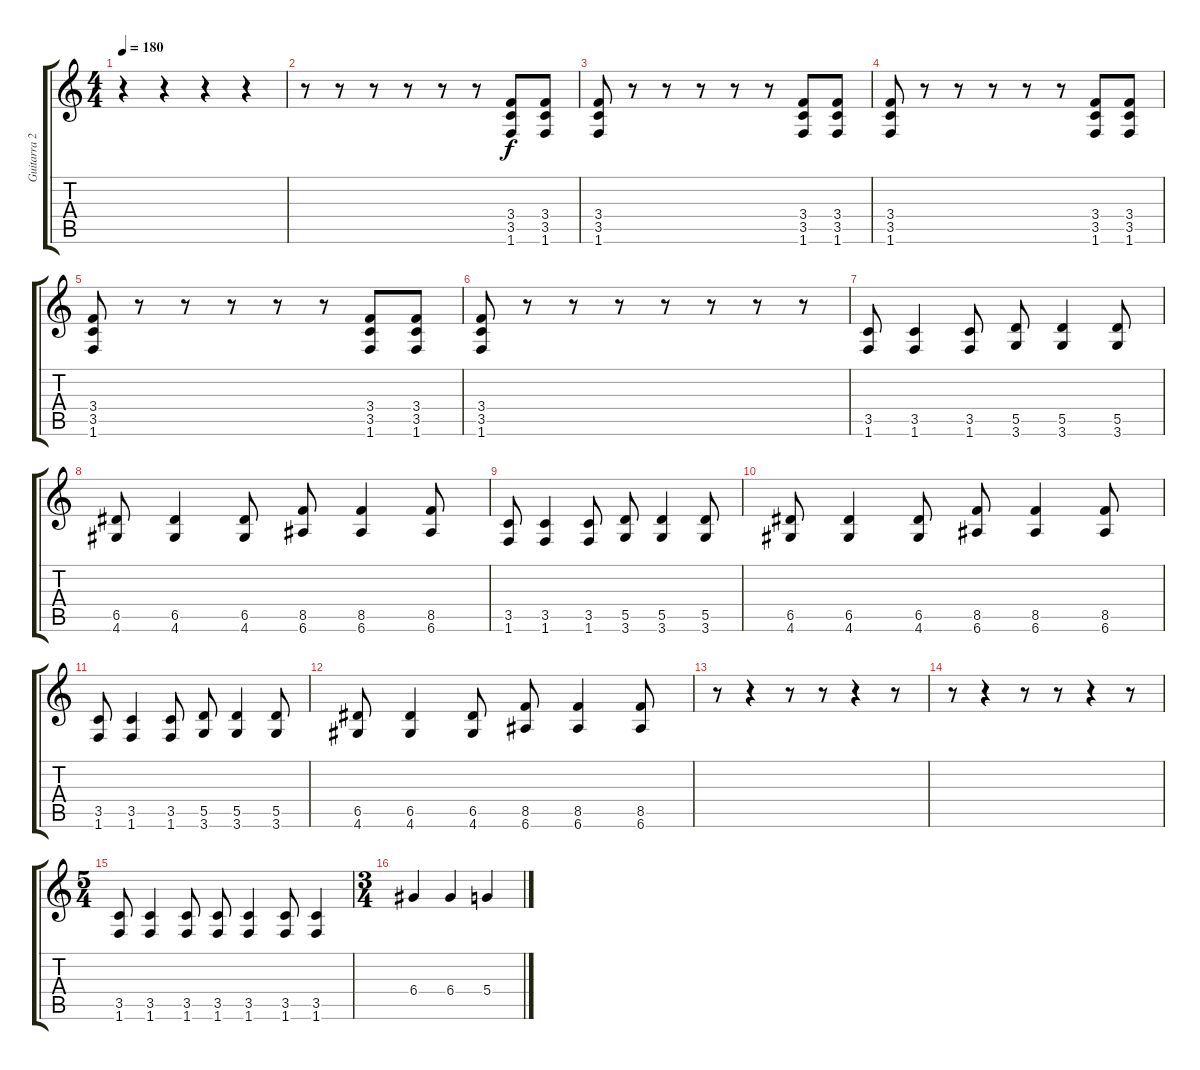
\track ("Guitarra 2" "Guitarra 2") {instrument overdrivenguitar}
\staff {score tabs}
\tuning (E4 B3 G3 D3 A2 E2) {hide}
\ts (4 4)
\tempo 180
\clef g2
\ks c
r.4{dy f instrument overdrivenguitar} r.4 r.4 r.4 |
r.8 r.8 r.8 r.8 r.8 r.8 (3.4 3.5 1.6).8 (3.4 3.5 1.6).8 |
(3.4 3.5 1.6).8 r.8 r.8 r.8 r.8 r.8 (3.4 3.5 1.6).8 (3.4 3.5 1.6).8 |
(3.4 3.5 1.6).8 r.8 r.8 r.8 r.8 r.8 (3.4 3.5 1.6).8 (3.4 3.5 1.6).8 |
(3.4 3.5 1.6).8 r.8 r.8 r.8 r.8 r.8 (3.4 3.5 1.6).8 (3.4 3.5 1.6).8 |
(3.4 3.5 1.6).8 r.8 r.8 r.8 r.8 r.8 r.8 r.8 |
(3.5 1.6).8 (3.5 1.6).4 (3.5 1.6).8 (5.5 3.6).8 (5.5 3.6).4 (5.5 3.6).8 |
(6.5 4.6).8 (6.5 4.6).4 (6.5 4.6).8 (8.5 6.6).8 (8.5 6.6).4 (8.5 6.6).8 |
(3.5 1.6).8 (3.5 1.6).4 (3.5 1.6).8 (5.5 3.6).8 (5.5 3.6).4 (5.5 3.6).8 |
(6.5 4.6).8 (6.5 4.6).4 (6.5 4.6).8 (8.5 6.6).8 (8.5 6.6).4 (8.5 6.6).8 |
(3.5 1.6).8 (3.5 1.6).4 (3.5 1.6).8 (5.5 3.6).8 (5.5 3.6).4 (5.5 3.6).8 |
(6.5 4.6).8 (6.5 4.6).4 (6.5 4.6).8 (8.5 6.6).8 (8.5 6.6).4 (8.5 6.6).8 |
r.8 r.4 r.8 r.8 r.4 r.8 |
r.8 r.4 r.8 r.8 r.4 r.8 |
\ts (5 4)
(3.5 1.6).8 (3.5 1.6).4 (3.5 1.6).8 (3.5 1.6).8 (3.5 1.6).4 (3.5 1.6).8 (3.5 1.6).4 |
\ts (3 4)
6.4.4 6.4.4 5.4.4
